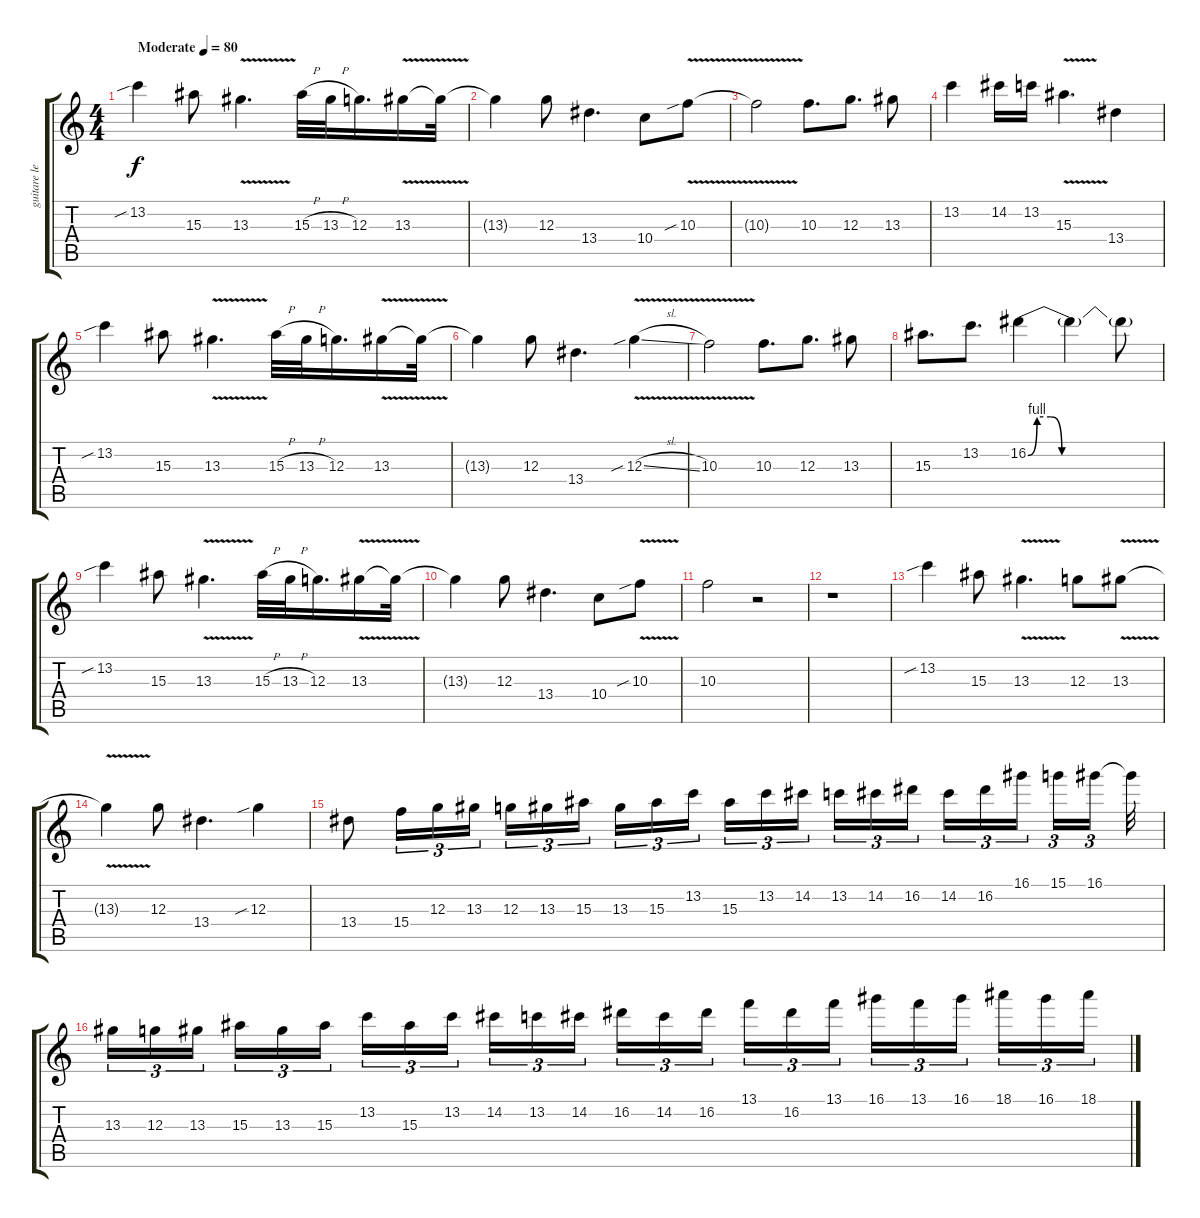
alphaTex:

\track ("guitare lead" "guitare le") {instrument distortionguitar}
\staff {score tabs}
\tuning (E4 B3 G3 D3 A2 E2) {hide}
\ts (4 4)
\tempo (80 "Moderate")
\clef g2
\ks c
13.2{sib}.4{dy f instrument distortionguitar} 15.3.8 13.3{v}.4{d} 15.3{h}.32 13.3{h}.32 12.3.16{d} 13.3{v}.16 13.3{t}.32 |
13.3{t}.4 12.3.8 13.4.4{d} 10.4.8 10.3{v sib}.8 |
10.3{t}.2 10.3.8{d} 12.3.8{d} 13.3.8 |
13.2.4 14.2.16 13.2.16 15.3{v}.4{d} 13.4.4 |
13.2{sib}.4 15.3.8 13.3{v}.4{d} 15.3{h}.32 13.3{h}.32 12.3.16{d} 13.3{v}.16 13.3{t}.32 |
13.3{t}.4 12.3.8 13.4.4{d} 12.3{v sib sl}.4 |
10.3{v}.2 10.3.8{d} 12.3.8{d} 13.3.8 |
15.3.8{d} 13.2.8{d} 16.2{be (custom 0 0 4 4 10 4 15 0 19 0 30 0 60 0)}.4 16.2{t}.4 16.2{t}.8 |
13.2{sib}.4 15.3.8 13.3{v}.4{d} 15.3{h}.32 13.3{h}.32 12.3.16{d} 13.3{v}.16 13.3{t}.32 |
13.3{t}.4 12.3.8 13.4.4{d} 10.4.8 10.3{v sib}.8 |
10.3.2 r.2 |
r.1 |
13.2{sib}.4 15.3.8 13.3{v}.4{d} 12.3.8 13.3{v}.8 |
13.3{t}.4 12.3.8 13.4.4{d} 12.3{sib}.4 |
13.4.8 15.4.16{tu (3 2)} 12.3.16{tu (3 2)} 13.3.16{tu (3 2)} 12.3.16{tu (3 2)} 13.3.16{tu (3 2)} 15.3.16{tu (3 2) beam splitsecondary} 13.3.16{tu (3 2)} 15.3.16{tu (3 2)} 13.2.16{tu (3 2)} 15.3.16{tu (3 2)} 13.2.16{tu (3 2)} 14.2.16{tu (3 2) beam splitsecondary} 13.2.16{tu (3 2)} 14.2.16{tu (3 2)} 16.2.16{tu (3 2)} 14.2.16{tu (3 2)} 16.2.16{tu (3 2)} 16.1.16{tu (3 2) beam splitsecondary} 15.1.16{tu (3 2)} 16.1.16{tu (3 2) beam splitsecondary} 16.1{t}.32 |
13.3.16{tu (3 2)} 12.3.16{tu (3 2)} 13.3.16{tu (3 2) beam splitsecondary} 15.3.16{tu (3 2)} 13.3.16{tu (3 2)} 15.3.16{tu (3 2)} 13.2.16{tu (3 2)} 15.3.16{tu (3 2)} 13.2.16{tu (3 2) beam splitsecondary} 14.2.16{tu (3 2)} 13.2.16{tu (3 2)} 14.2.16{tu (3 2)} 16.2.16{tu (3 2)} 14.2.16{tu (3 2)} 16.2.16{tu (3 2) beam splitsecondary} 13.1.16{tu (3 2)} 16.2.16{tu (3 2)} 13.1.16{tu (3 2)} 16.1.16{tu (3 2)} 13.1.16{tu (3 2)} 16.1.16{tu (3 2) beam splitsecondary} 18.1.16{tu (3 2)} 16.1.16{tu (3 2)} 18.1.16{tu (3 2)}
